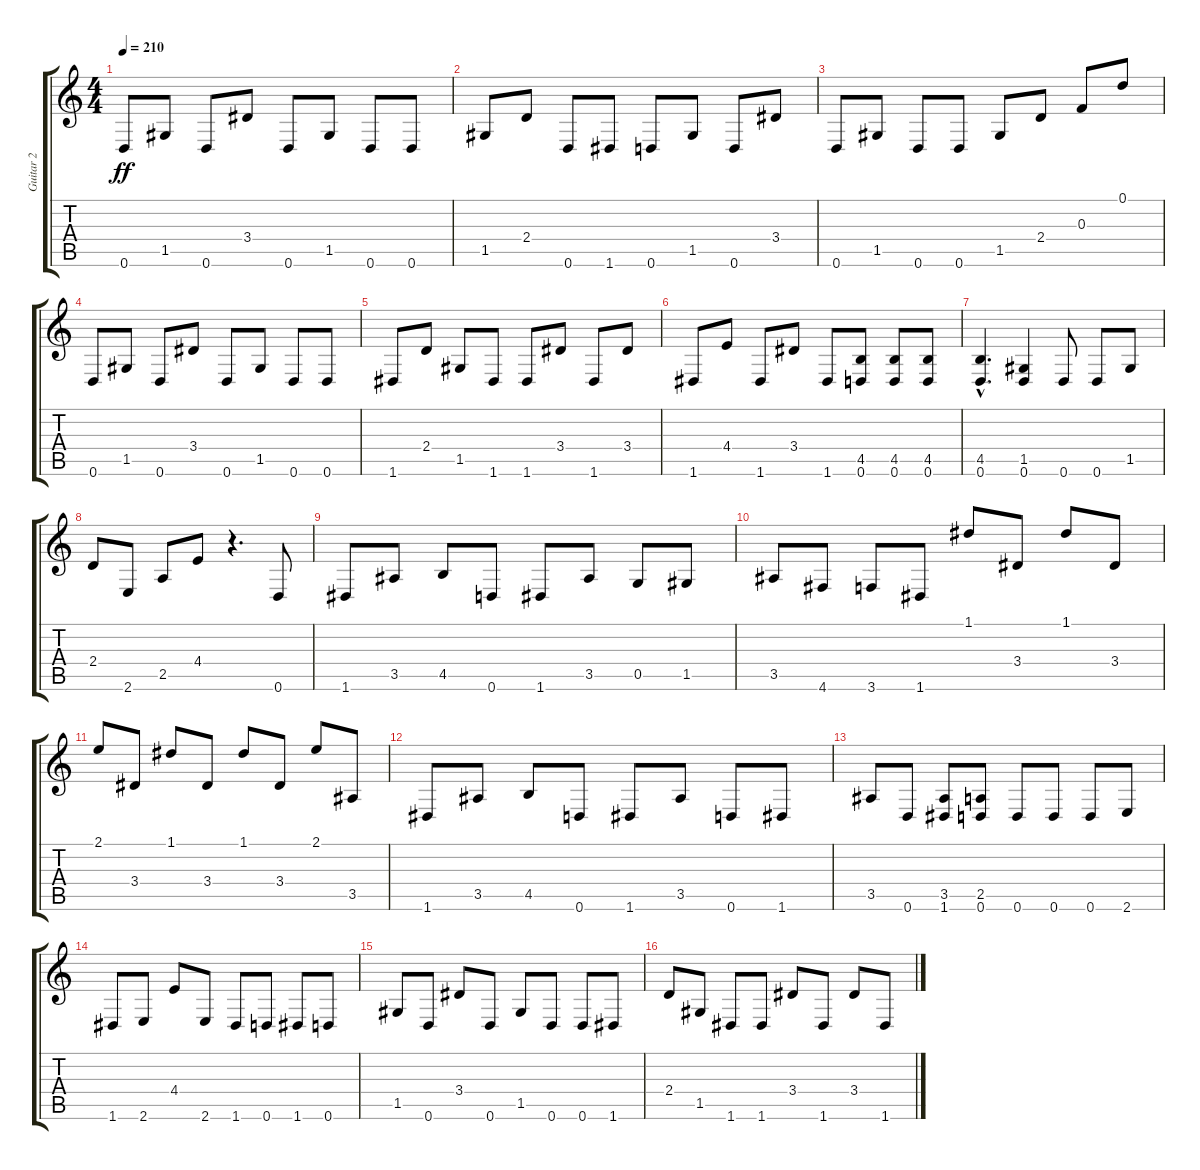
\track ("Guitar 2" "Guitar 2") {instrument distortionguitar}
\staff {score tabs}
\tuning (D4 A3 F3 C3 G2 D2) {hide}
\ts (4 4)
\tempo 210
\clef g2
\ks c
0.6.8{dy ff instrument distortionguitar} 1.5.8 0.6.8 3.4.8 0.6.8 1.5.8 0.6.8 0.6.8 |
1.5.8 2.4.8 0.6.8 1.6.8 0.6.8 1.5.8 0.6.8 3.4.8 |
0.6.8 1.5.8 0.6.8 0.6.8 1.5.8 2.4.8 0.3.8 0.1.8 |
0.6.8 1.5.8 0.6.8 3.4.8 0.6.8 1.5.8 0.6.8 0.6.8 |
1.6.8 2.4.8 1.5.8 1.6.8 1.6.8 3.4.8 1.6.8 3.4.8 |
1.6.8 4.4.8 1.6.8 3.4.8 1.6.8 (4.5 0.6).8 (4.5 0.6).8 (4.5 0.6).8 |
(4.5{hac} 0.6{hac}).4{d} (1.5 0.6).4 0.6.8 0.6.8 1.5.8 |
2.4.8 2.6.8 2.5.8 4.4.8 r.4{d} 0.6.8 |
1.6.8 3.5.8 4.5.8 0.6.8 1.6.8 3.5.8 0.5.8 1.5.8 |
3.5.8 4.6.8 3.6.8 1.6.8 1.1.8 3.4.8 1.1.8 3.4.8 |
2.1.8 3.4.8 1.1.8 3.4.8 1.1.8 3.4.8 2.1.8 3.5.8 |
1.6.8 3.5.8 4.5.8 0.6.8 1.6.8 3.5.8 0.6.8 1.6.8 |
3.5.8 0.6.8 (3.5 1.6).8 (2.5 0.6).8 0.6.8 0.6.8 0.6.8 2.6.8 |
1.6.8 2.6.8 4.4.8 2.6.8 1.6.8 0.6.8 1.6.8 0.6.8 |
1.5.8 0.6.8 3.4.8 0.6.8 1.5.8 0.6.8 0.6.8 1.6.8 |
2.4.8 1.5.8 1.6.8 1.6.8 3.4.8 1.6.8 3.4.8 1.6.8
